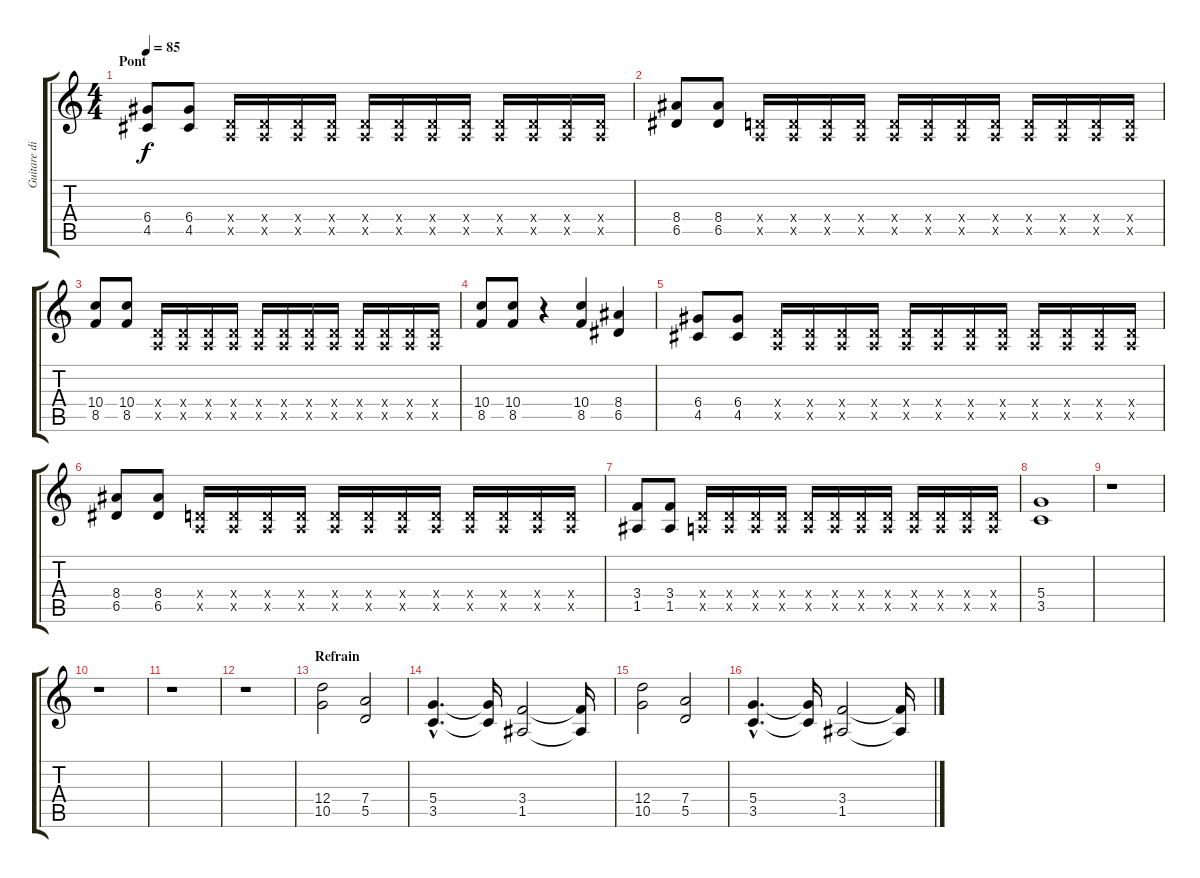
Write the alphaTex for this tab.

\track ("Guitare disto" "Guitare di") {instrument distortionguitar}
\staff {score tabs}
\tuning (E4 B3 G3 D3 A2 E2) {hide}
\ts (4 4)
\section ("" "Pont")
\tempo 85
\clef g2
\ks c
(6.4 4.5).8{dy f} (6.4 4.5).8 (0.4{x} 0.5{x}).16 (0.4{x} 0.5{x}).16 (0.4{x} 0.5{x}).16 (0.4{x} 0.5{x}).16 (0.4{x} 0.5{x}).16 (0.4{x} 0.5{x}).16 (0.4{x} 0.5{x}).16 (0.4{x} 0.5{x}).16 (0.4{x} 0.5{x}).16 (0.4{x} 0.5{x}).16 (0.4{x} 0.5{x}).16 (0.4{x} 0.5{x}).16 |
(8.4 6.5).8 (8.4 6.5).8 (0.4{x} 0.5{x}).16 (0.4{x} 0.5{x}).16 (0.4{x} 0.5{x}).16 (0.4{x} 0.5{x}).16 (0.4{x} 0.5{x}).16 (0.4{x} 0.5{x}).16 (0.4{x} 0.5{x}).16 (0.4{x} 0.5{x}).16 (0.4{x} 0.5{x}).16 (0.4{x} 0.5{x}).16 (0.4{x} 0.5{x}).16 (0.4{x} 0.5{x}).16 |
(10.4 8.5).8 (10.4 8.5).8 (0.4{x} 0.5{x}).16 (0.4{x} 0.5{x}).16 (0.4{x} 0.5{x}).16 (0.4{x} 0.5{x}).16 (0.4{x} 0.5{x}).16 (0.4{x} 0.5{x}).16 (0.4{x} 0.5{x}).16 (0.4{x} 0.5{x}).16 (0.4{x} 0.5{x}).16 (0.4{x} 0.5{x}).16 (0.4{x} 0.5{x}).16 (0.4{x} 0.5{x}).16 |
(10.4 8.5).8 (10.4 8.5).8 r.4 (10.4 8.5).4 (8.4 6.5).4 |
(6.4 4.5).8 (6.4 4.5).8 (0.4{x} 0.5{x}).16 (0.4{x} 0.5{x}).16 (0.4{x} 0.5{x}).16 (0.4{x} 0.5{x}).16 (0.4{x} 0.5{x}).16 (0.4{x} 0.5{x}).16 (0.4{x} 0.5{x}).16 (0.4{x} 0.5{x}).16 (0.4{x} 0.5{x}).16 (0.4{x} 0.5{x}).16 (0.4{x} 0.5{x}).16 (0.4{x} 0.5{x}).16 |
(8.4 6.5).8 (8.4 6.5).8 (0.4{x} 0.5{x}).16 (0.4{x} 0.5{x}).16 (0.4{x} 0.5{x}).16 (0.4{x} 0.5{x}).16 (0.4{x} 0.5{x}).16 (0.4{x} 0.5{x}).16 (0.4{x} 0.5{x}).16 (0.4{x} 0.5{x}).16 (0.4{x} 0.5{x}).16 (0.4{x} 0.5{x}).16 (0.4{x} 0.5{x}).16 (0.4{x} 0.5{x}).16 |
(3.4 1.5).8 (3.4 1.5).8 (0.4{x} 0.5{x}).16 (0.4{x} 0.5{x}).16 (0.4{x} 0.5{x}).16 (0.4{x} 0.5{x}).16 (0.4{x} 0.5{x}).16 (0.4{x} 0.5{x}).16 (0.4{x} 0.5{x}).16 (0.4{x} 0.5{x}).16 (0.4{x} 0.5{x}).16 (0.4{x} 0.5{x}).16 (0.4{x} 0.5{x}).16 (0.4{x} 0.5{x}).16 |
(5.4 3.5).1{volume 4} |
r.1 |
r.1 |
r.1 |
r.1 |
\section ("" "Refrain")
(12.4 10.5).2{volume 13} (7.4 5.5).2 |
(5.4{hac} 3.5{hac}).4{d} (5.4{t} 3.5{t}).16 (3.4 1.5).2 (3.4{t} 1.5{t}).16 |
(12.4 10.5).2 (7.4 5.5).2 |
(5.4{hac} 3.5{hac}).4{d} (5.4{t} 3.5{t}).16 (3.4 1.5).2 (3.4{t} 1.5{t}).16
